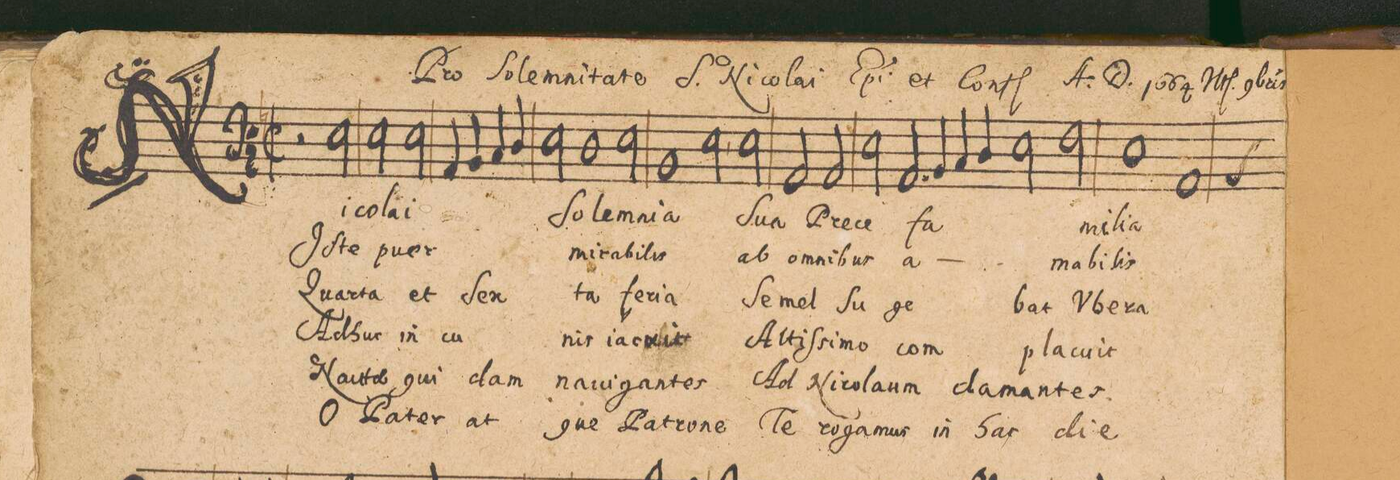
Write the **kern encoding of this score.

**kern	**text	**text	**text	**text	**text	**text
*I"BASSVS.	*	*	*	*	*	*
*clefF3	*	*	*	*	*	*
*k[]	*	*	*	*	*	*
*met(C|)	*	*	*	*	*	*
*M2/1	*	*	*	*	*	*
*2\right	*	*	*	*	*	*
2r	.	.	.	.	.	.
2G\	Ni-	Iſ-	Quar-	Ad-	Nau-	O
2G\	-co-	-te	-ta	-huc	-tae	Pa-
2G\	-lai	puer	et	in	qui-	-ter
=2-	=2-	=2-	=2-	=2-	=2-	=2-
4C/	.	.	Sex-	cu-	-dam	at-
4D/	.	.	.	.	.	.
4E/	.	.	.	.	.	.
4F/	.	.	.	.	.	.
2G\	So-	mi-	.	-nis	na-	-que
1F\	-lem-	-ra-	-ta	.	-ui-	.
=3-	=3-	=3-	=3-	=3-	=3-	=3-
2G\	-nia	-bi-	fe-	ia-	-gan-	Pa-
1D	.	-lis	-ria	-cuit	-tes	-tro-
=4-	=4-	=4-	=4-	=4-	=4-	=4-
2G,\	.	.	.	.	.	-ne
2G\	Sua	ab	Se-	Al-	Ad	Te
2C/	.	om-	-mel	-tiſ-	Ni-	ro-
2C/	Pre-	-ni-	Su-	-si-	-co-	-ga-
=5-	=5-	=5-	=5-	=5-	=5-	=5-
2G\	-ce	-bus	.	-mo	-laum	-mus
2.C/	fa-	a-	-ge-	com-	.	.
4D/	.	.	.	.	.	in
4E/	.	.	.	.	.	.
4F/	.	.	.	.	.	.
=6-	=6-	=6-	=6-	=6-	=6-	=6-
2G\	.	.	-bat	.	cla-	hac
2A\	-mi-	ma-	V-	-pla-	-man-	.
1G	-lia	-bi-	-be-	-cuit	-tes.	die
=7-	=7-	=7-	=7-	=7-	=7-	=7-
*custos:C	*	*	*	*	*	*
1C	.	-lis	-ra	.	.	.
*-	*-	*-	*-	*-	*-	*-
